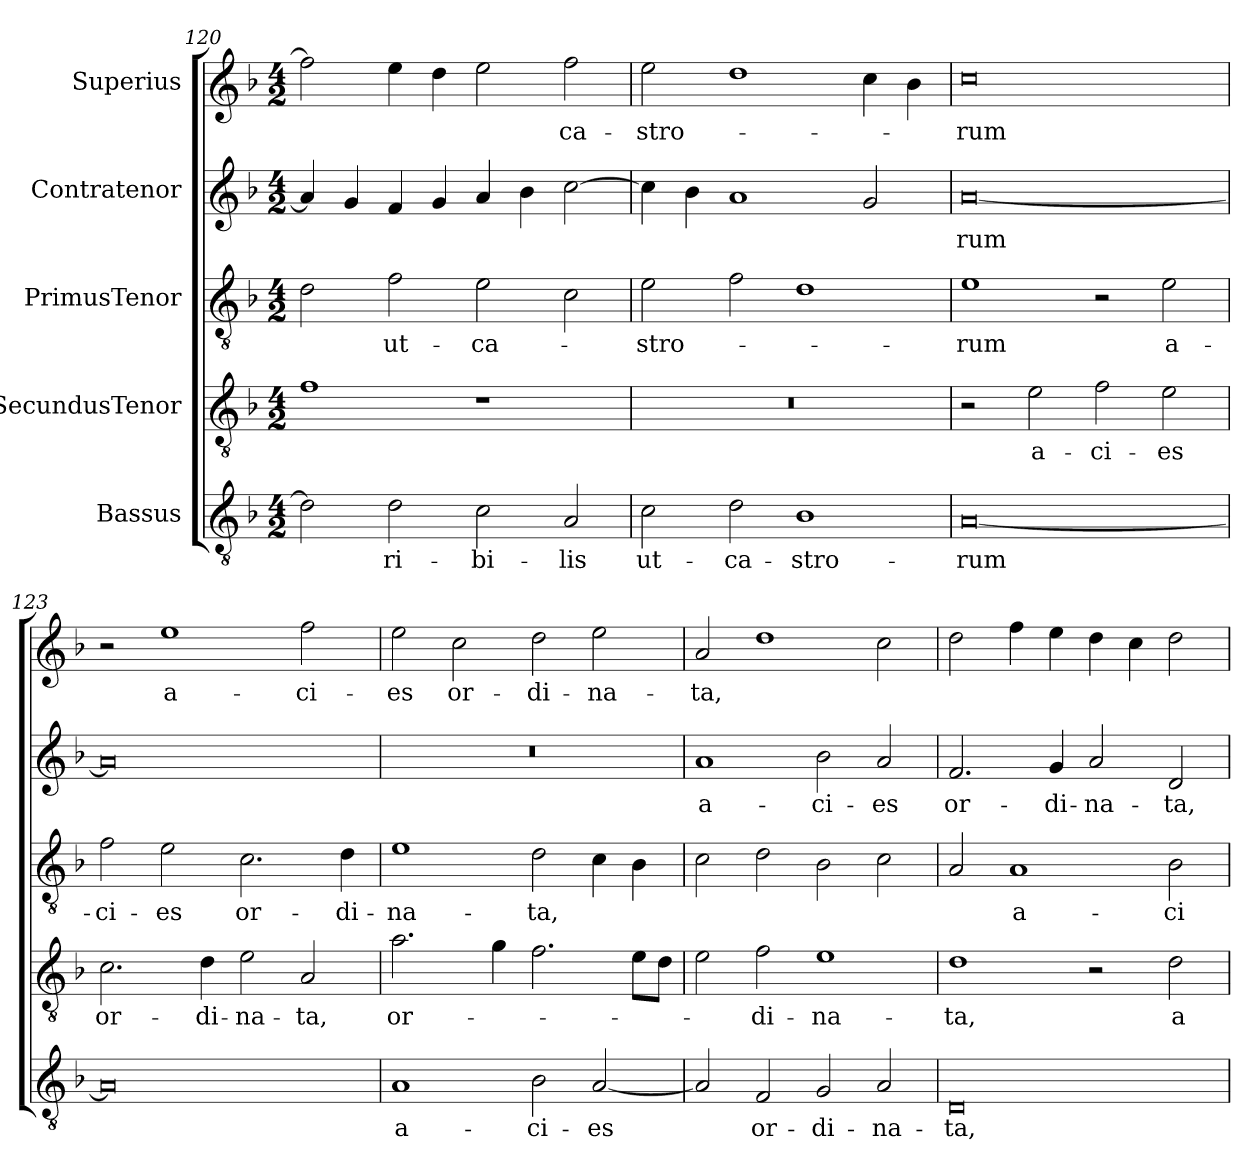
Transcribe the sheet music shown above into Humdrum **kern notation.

**kern	**text	**kern	**text	**kern	**text	**kern	**text	**kern	**text
*part5	*part5	*part4	*part4	*part3	*part3	*part2	*part2	*part1	*part1
*staff5	*staff5	*staff4	*staff4	*staff3	*staff3	*staff2	*staff2	*staff1	*staff1
*I"Bassus	*	*I"SecundusTenor	*	*I"PrimusTenor	*	*I"Contratenor	*	*I"Superius	*
*clefGv2	*	*clefGv2	*	*clefGv2	*	*clefG2	*	*clefG2	*
*k[b-]	*	*k[b-]	*	*k[b-]	*	*k[b-]	*	*k[b-]	*
*M4/2	*	*M4/2	*	*M4/2	*	*M4/2	*	*M4/2	*
=120	=120	=120	=120	=120	=120	=120	=120	=120	=120
2d\]	.	1f\	.	2d\	.	4a/]	.	2ff\]	.
.	.	.	.	.	.	4g/	.	.	.
2d\	-ri-	.	.	2f\	ut-	4f/	.	4ee\	.
.	.	.	.	.	.	4g/	.	4dd\	.
2c\	-bi-	1r	.	2e\	ca-	4a/	.	2ee\	.
.	.	.	.	.	.	4b-\	.	.	.
2A/	-lis	.	.	2c\	.	[2cc\	.	2ff\	ca-
=121	=121	=121	=121	=121	=121	=121	=121	=121	=121
2c\	ut-	0r	.	2e\	-stro-	4cc\]	.	2ee\	-stro-
.	.	.	.	.	.	4b-\	.	.	.
2d\	ca-	.	.	2f\	.	1a/	.	1dd\	.
1B-\	-stro-	.	.	1d\	.	.	.	.	.
.	.	.	.	.	.	2g/	.	4cc\	.
.	.	.	.	.	.	.	.	4b-\	.
=122	=122	=122	=122	=122	=122	=122	=122	=122	=122
[0A/	-rum	2r	.	1e\	-rum	[0a/	-rum	0cc\	-rum
.	.	2e\	a-	.	.	.	.	.	.
.	.	2f\	-ci-	2r	.	.	.	.	.
.	.	2e\	-es	2e\	a-	.	.	.	.
=123	=123	=123	=123	=123	=123	=123	=123	=123	=123
0A/]	.	2.c\	or-	2f\	-ci-	0a/]	.	2r	.
.	.	.	.	2e\	-es	.	.	1ee\	a-
.	.	4d\	-di-	.	.	.	.	.	.
.	.	2e\	-na-	2.c\	or-	.	.	.	.
.	.	2A/	-ta,	.	.	.	.	2ff\	-ci-
.	.	.	.	4d\	-di-	.	.	.	.
=124	=124	=124	=124	=124	=124	=124	=124	=124	=124
1A/	a-	2.a\	or-	1e\	-na-	0r	.	2ee\	-es
.	.	.	.	.	.	.	.	2cc\	or-
.	.	4g\	.	.	.	.	.	.	.
2B-\	-ci-	2.f\	.	2d\	-ta,	.	.	2dd\	-di-
[2A/	-es	.	.	4c\	.	.	.	2ee\	-na-
.	.	8e\L	.	4B-\	.	.	.	.	.
.	.	8d\J	.	.	.	.	.	.	.
=125	=125	=125	=125	=125	=125	=125	=125	=125	=125
2A/]	.	2e\	.	2c\	.	1a/	a-	2a/	-ta,
2F/	or-	2f\	-di-	2d\	.	.	.	1dd\	.
2G/	-di-	1e\	-na-	2B-\	.	2b-\	-ci-	.	.
2A/	-na-	.	.	2c\	.	2a/	-es	2cc\	.
=126	=126	=126	=126	=126	=126	=126	=126	=126	=126
0D/	-ta,	1d\	-ta,	2A/	.	2.f/	or-	2dd\	.
.	.	.	.	1A/	a-	.	.	4ff\	.
.	.	.	.	.	.	4g/	-di-	4ee\	.
.	.	2r	.	.	.	2a/	-na-	4dd\	.
.	.	.	.	.	.	.	.	4cc\	.
.	.	2d\	a-	2B-\	-ci-	2d/	-ta,	2dd\	.
=	=	=	=	=	=	=	=	=	=
*-	*-	*-	*-	*-	*-	*-	*-	*-	*-
